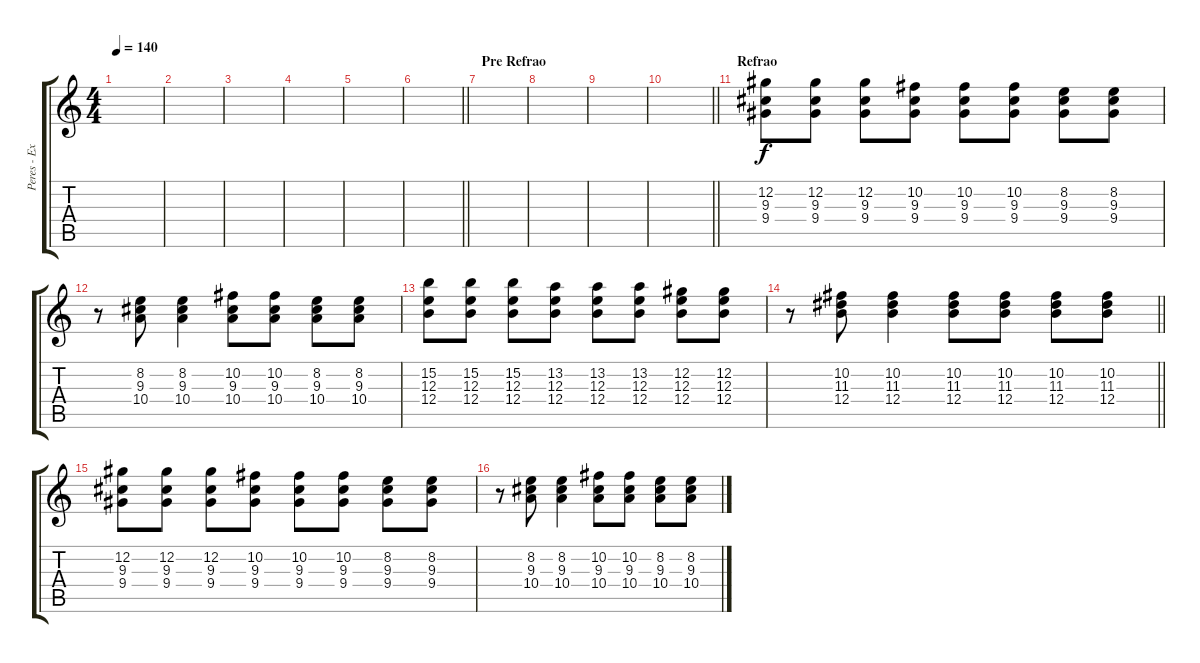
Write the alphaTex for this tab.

\track ("Peres - Extra - Aux" "Peres - Ex") {instrument distortionguitar}
\staff {score tabs}
\tuning (Db4 Ab3 E3 B2 Gb2 B1) {hide}
\ts (4 4)
\tempo 140
\clef g2
\ks c
|
|
|
|
|
\barLineRight lightlight
|
\section ("" "Pre Refrao")
|
|
|
\barLineRight lightlight
|
\section ("" "Refrao")
(12.2 9.3 9.4).8 (12.2 9.3 9.4).8 (12.2 9.3 9.4).8 (10.2 9.3 9.4).8 (10.2 9.3 9.4).8 (10.2 9.3 9.4).8 (8.2 9.3 9.4).8 (8.2 9.3 9.4).8 |
r.8 (8.2 9.3 10.4).8 (8.2 9.3 10.4).4 (10.2 9.3 10.4).8 (10.2 9.3 10.4).8 (8.2 9.3 10.4).8 (8.2 9.3 10.4).8 |
(15.2 12.3 12.4).8 (15.2 12.3 12.4).8 (15.2 12.3 12.4).8 (13.2 12.3 12.4).8 (13.2 12.3 12.4).8 (13.2 12.3 12.4).8 (12.2 12.3 12.4).8 (12.2 12.3 12.4).8 |
\barLineRight lightlight
r.8 (10.2 11.3 12.4).8 (10.2 11.3 12.4).4 (10.2 11.3 12.4).8 (10.2 11.3 12.4).8 (10.2 11.3 12.4).8 (10.2 11.3 12.4).8 |
(12.2 9.3 9.4).8 (12.2 9.3 9.4).8 (12.2 9.3 9.4).8 (10.2 9.3 9.4).8 (10.2 9.3 9.4).8 (10.2 9.3 9.4).8 (8.2 9.3 9.4).8 (8.2 9.3 9.4).8 |
r.8 (8.2 9.3 10.4).8 (8.2 9.3 10.4).4 (10.2 9.3 10.4).8 (10.2 9.3 10.4).8 (8.2 9.3 10.4).8 (8.2 9.3 10.4).8
